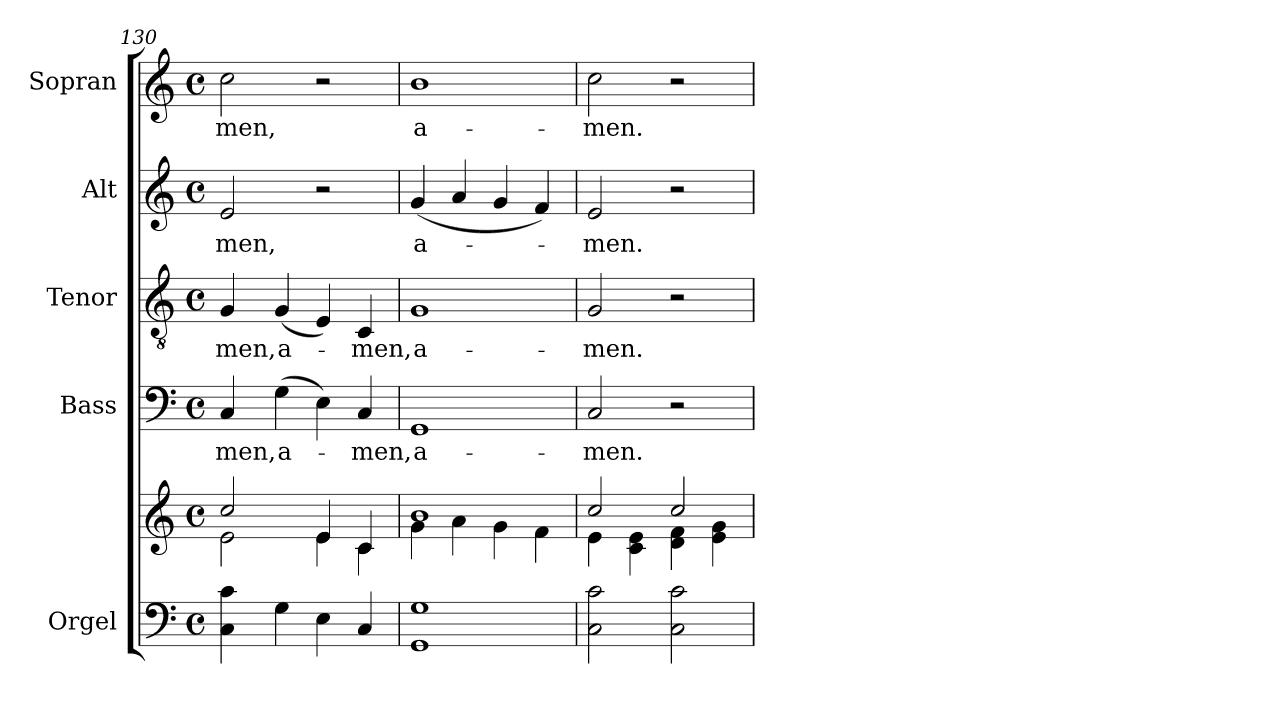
**kern	**kern	**kern	**text	**kern	**text	**kern	**text	**kern	**text
*part5	*part5	*part4	*part4	*part3	*part3	*part2	*part2	*part1	*part1
*staff6	*staff5	*staff4	*staff4	*staff3	*staff3	*staff2	*staff2	*staff1	*staff1
*I"Orgel	*	*I"Bass	*	*I"Tenor	*	*I"Alt	*	*I"Sopran	*
*I'Org.	*	*I'B.	*	*I'T.	*	*I'A.	*	*I'S.	*
*clefF4	*clefG2	*clefF4	*	*clefGv2	*	*clefG2	*	*clefG2	*
*k[]	*k[]	*k[]	*	*k[]	*	*k[]	*	*k[]	*
*C:	*C:	*C:	*	*C:	*	*C:	*	*C:	*
*M4/4	*M4/4	*M4/4	*	*M4/4	*	*M4/4	*	*M4/4	*
*met(c)	*met(c)	*met(c)	*	*met(c)	*	*met(c)	*	*met(c)	*
=130	=130	=130	=130	=130	=130	=130	=130	=130	=130
*	*^	*	*	*	*	*	*	*	*
!	!	!	!	!LO:LY:b	!	!LO:LY:b	!	!LO:LY:b	!	!LO:LY:b
4C\ 4c\	2cc/	2e\	4C/	-men,	4G/	-men,	2e/	-men,	2cc\	-men,
!	!	!	!	!LO:LY:b	!	!LO:LY:b	!	!	!	!
4G\	.	.	(>4G\	a-	(<4G/	a-	.	.	.	.
4E\	4e/	4e\	4E\)	.	4E/)	.	2r	.	2r	.
!	!	!	!	!LO:LY:b	!	!LO:LY:b	!	!	!	!
4C/	4c/	4c\	4C/	-men,	4C/	-men,	.	.	.	.
=131	=131	=131	=131	=131	=131	=131	=131	=131	=131	=131
!	!	!	!	!LO:LY:b	!	!LO:LY:b	!	!LO:LY:b	!	!LO:LY:b
1GG 1G	1b	4g\	1GG	a-	1G	a-	(<4g/	a-	1b	a-
.	.	4a\	.	.	.	.	4a/	.	.	.
.	.	4g\	.	.	.	.	4g/	.	.	.
.	.	4f\	.	.	.	.	4f/)	.	.	.
=132	=132	=132	=132	=132	=132	=132	=132	=132	=132	=132
!	!	!	!	!LO:LY:b	!	!LO:LY:b	!	!LO:LY:b	!	!LO:LY:b
2C\ 2c\	2cc/	4e\	2C/	-men.	2G/	-men.	2e/	-men.	2cc\	-men.
.	.	4c\ 4e\	.	.	.	.	.	.	.	.
2C\ 2c\	2cc/	4d\ 4f\	2r	.	2r	.	2r	.	2r	.
.	.	4e\ 4g\	.	.	.	.	.	.	.	.
*	*v	*v	*	*	*	*	*	*	*	*
=	=	=	=	=	=	=	=	=	=
*-	*-	*-	*-	*-	*-	*-	*-	*-	*-
